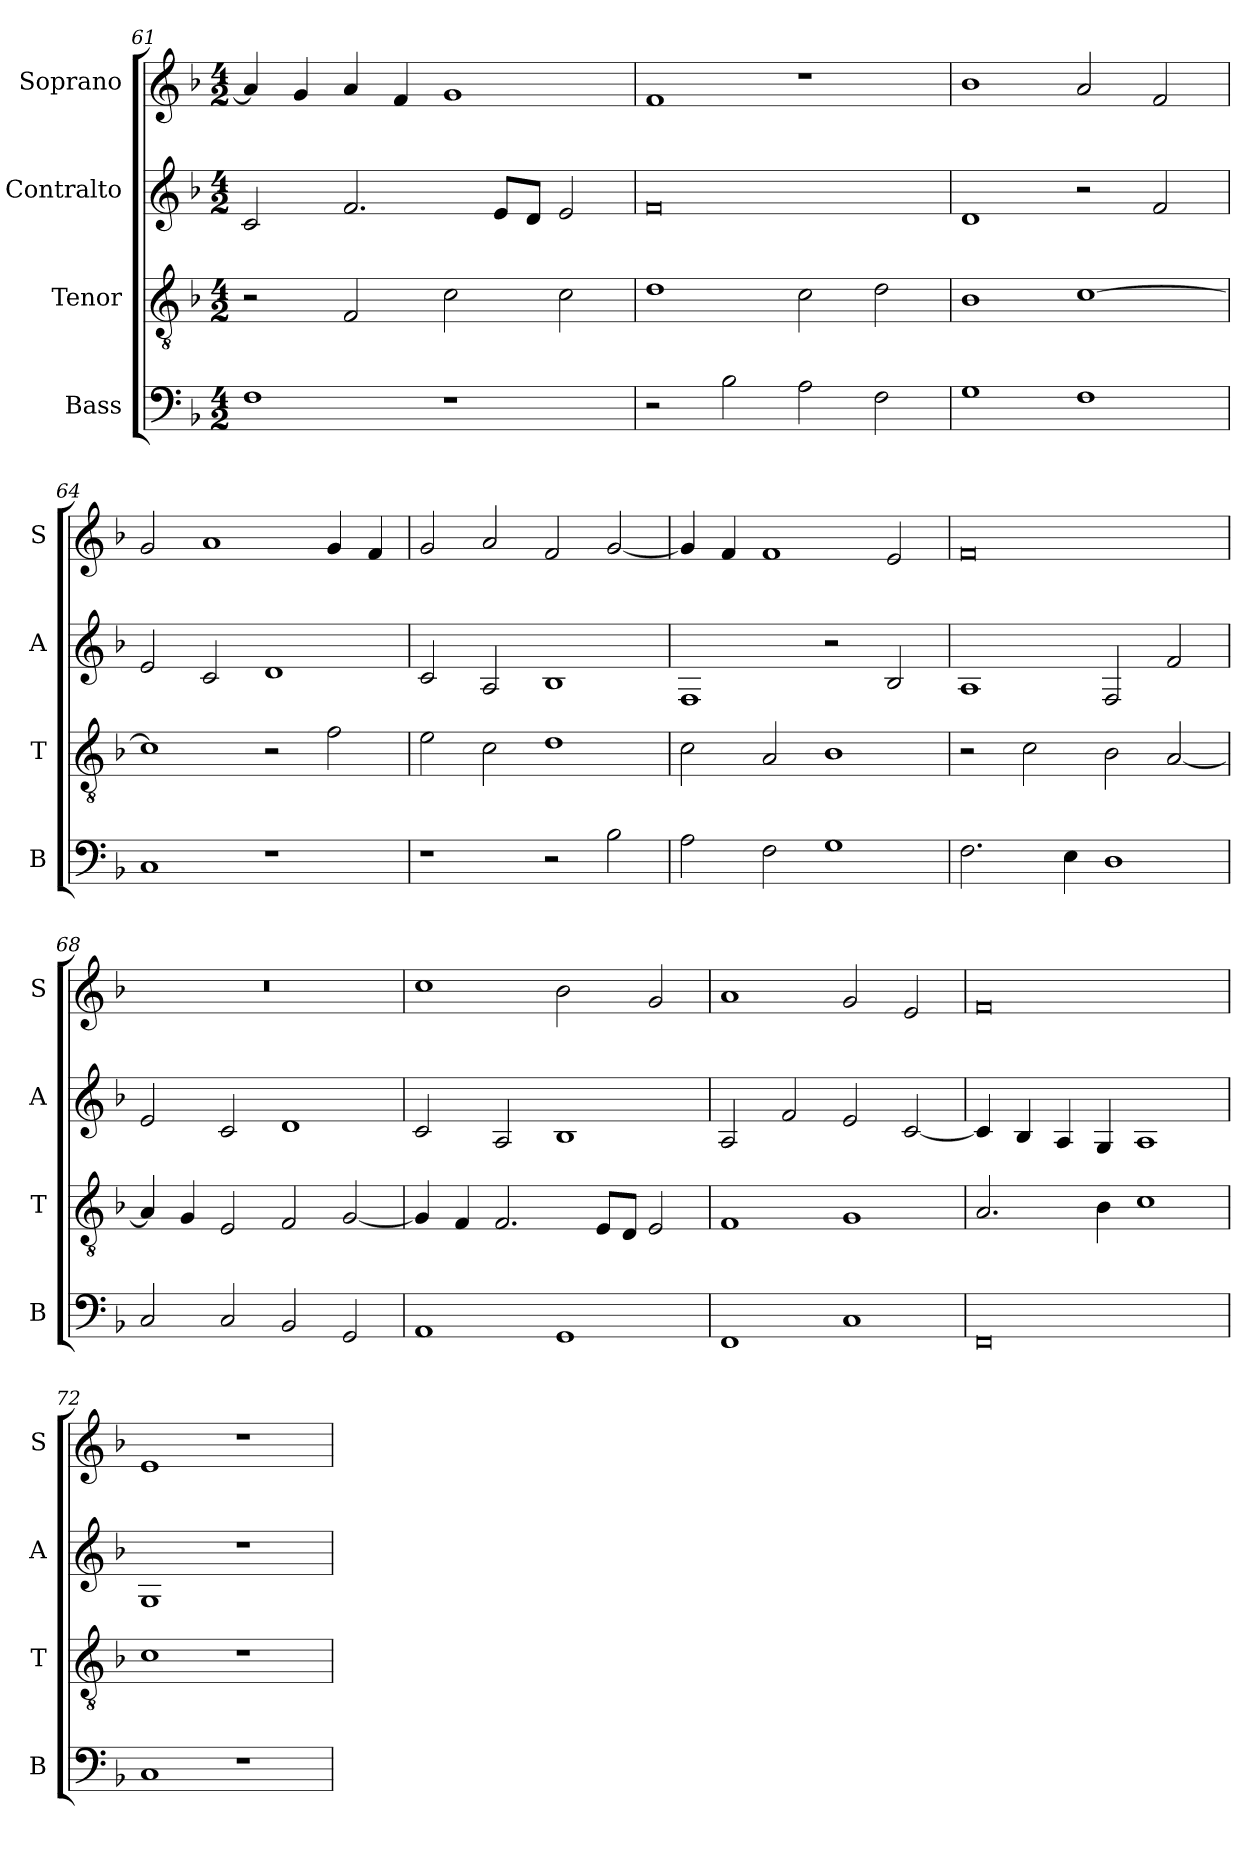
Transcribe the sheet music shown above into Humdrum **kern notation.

**kern	**kern	**kern	**kern
*part4	*part3	*part2	*part1
*staff4	*staff3	*staff2	*staff1
*I"Bass	*I"Tenor	*I"Contralto	*I"Soprano
*I'B	*I'T	*I'A	*I'S
*clefF4	*clefGv2	*clefG2	*clefG2
*k[b-]	*k[b-]	*k[b-]	*k[b-]
*F:ion	*F:ion	*F:ion	*F:ion
*M4/2	*M4/2	*M4/2	*M4/2
=61	=61	=61	=61
1F	2r	2c	4a]
.	.	.	4g
.	2F	2.f	4a
.	.	.	4f
1r	2c	.	1g
.	.	8e/L	.
.	.	8d/J	.
.	2c	2e	.
=62	=62	=62	=62
2r	1d	0f	1f
2B-	.	.	.
2A	2c	.	1r
2F	2d	.	.
=63	=63	=63	=63
1G	1B-	1d	1b-
1F	[1c	2r	2a
.	.	2f	2f
=64	=64	=64	=64
1C	1c]	2e	2g
.	.	2c	1a
1r	2r	1d	.
.	2f	.	4g
.	.	.	4f
=65	=65	=65	=65
1r	2e	2c	2g
.	2c	2A	2a
2r	1d	1B-	2f
2B-	.	.	[2g
=66	=66	=66	=66
2A	2c	1F	4g]
.	.	.	4f
2F	2A	.	1f
1G	1B-	2r	.
.	.	2B-	2e
=67	=67	=67	=67
2.F	2r	1A	0f
.	2c	.	.
4E	.	.	.
1D	2B-	2F	.
.	[2A	2f	.
=68	=68	=68	=68
2C	4A]	2e	0r
.	4G	.	.
2C	2E	2c	.
2BB-	2F	1d	.
2GG	[2G	.	.
=69	=69	=69	=69
1AA	4G]	2c	1cc
.	4F	.	.
.	2.F	2A	.
1GG	.	1B-	2b-
.	8E/L	.	.
.	8D/J	.	.
.	2E	.	2g
=70	=70	=70	=70
1FF	1F	2A	1a
.	.	2f	.
1C	1G	2e	2g
.	.	[2c	2e
=71	=71	=71	=71
0FF	2.A	4c]	0f
.	.	4B-	.
.	.	4A	.
.	4B-	4G	.
.	1c	1A	.
=72	=72	=72	=72
1C	1c	1G	1e
1r	1r	1r	1r
=	=	=	=
*-	*-	*-	*-
